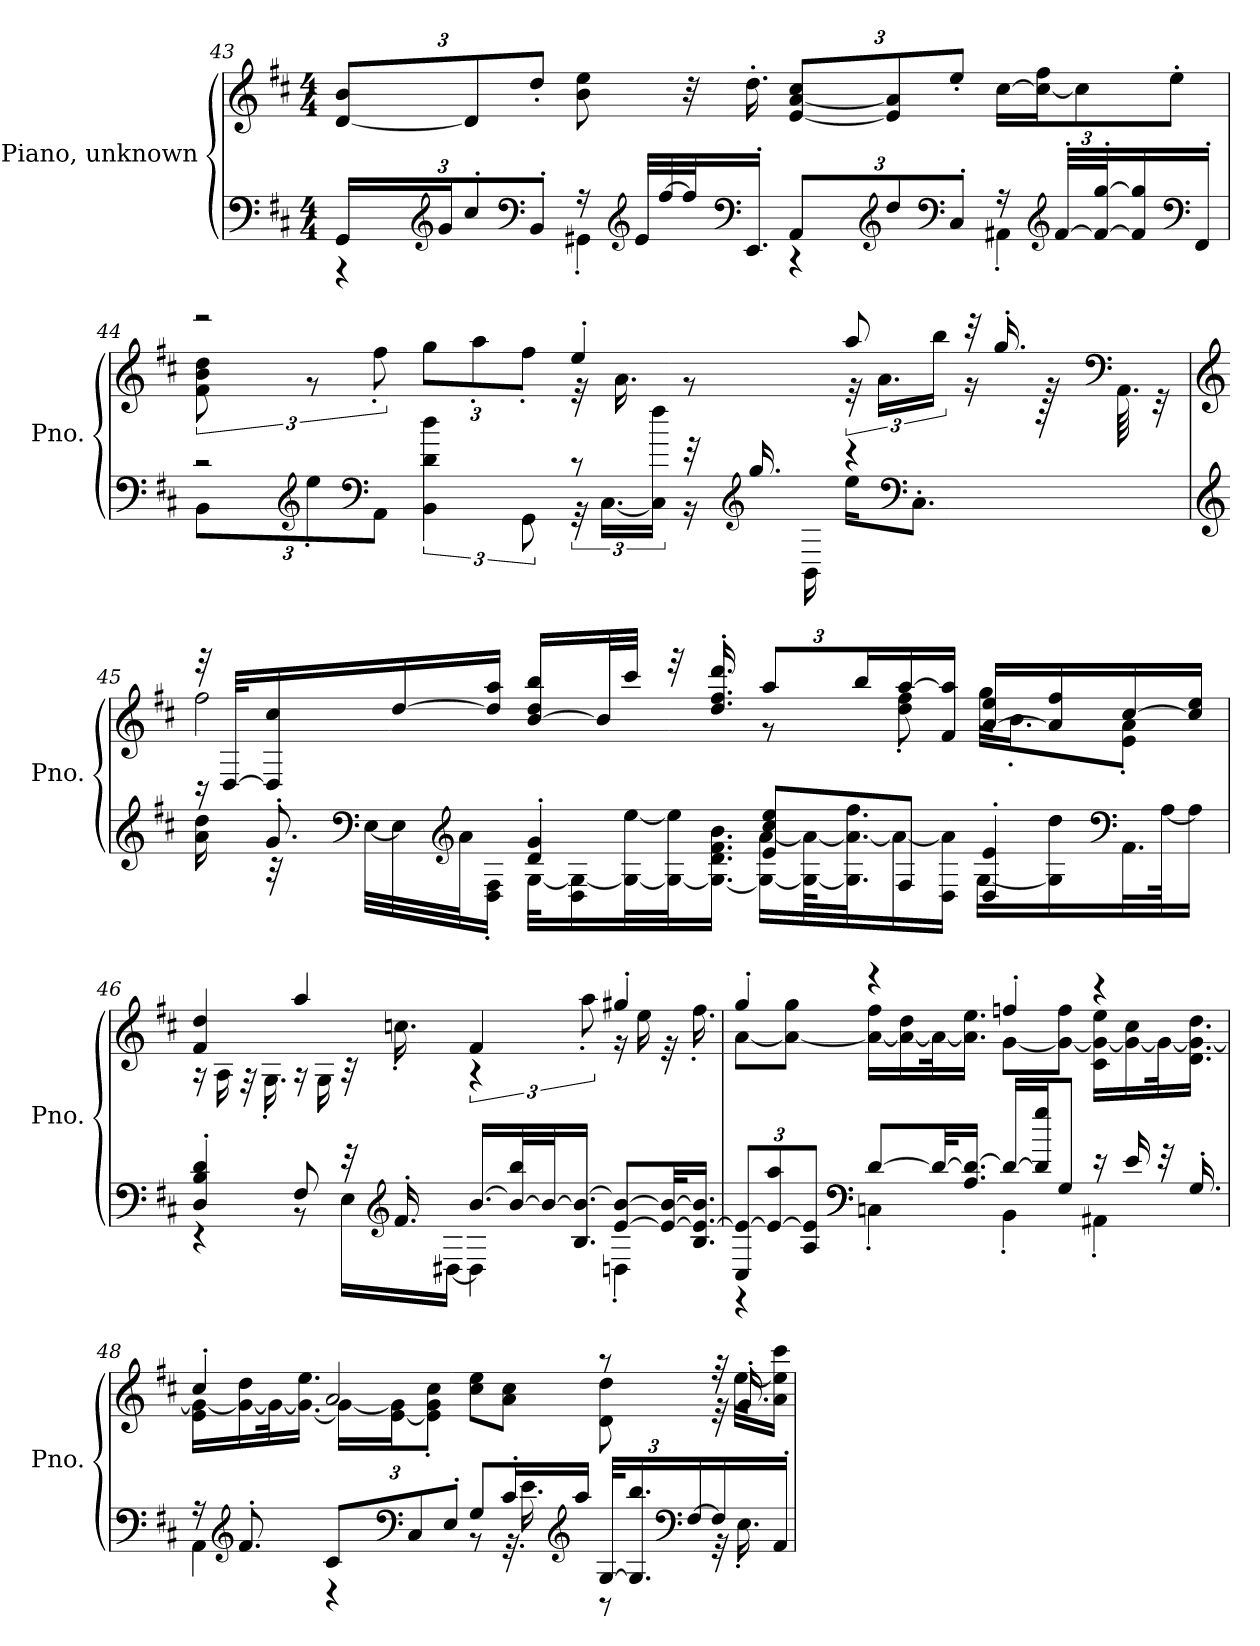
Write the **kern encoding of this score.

**kern	**kern
*part1	*part1
*staff2	*staff1
*I"Piano, unknown	*
*I'Pno.	*
!!LO:LB:g=z
*clefF4	*clefG2
*k[f#c#]	*k[f#c#]
*M4/4	*M4/4
*Xbrackettup	*Xbrackettup
=43	=43
*^	*
24GG/LL	4r	[12d/ 12b/L
*clefG2	*	*
24g/J	.	.
12cc#'/	.	12d/]
*clefF4	*	*
12BB'/J	.	12dd'/J
16r	4GG#X'\	8b\ 8ee\
*clefG2	*	*
32e/LLL	.	.
[32ff#/	.	.
32ff#/J]	.	32r
*clefF4	*	*
16.EE'/JJ	.	16.dd'\
12AA/L	4r	[12e/ [12a/ 12cc#/L
*clefG2	*	*
12dd/	.	12e/] 12a/]
*clefF4	*	*
12C#'/J	.	12ee'/J
16r	4AA#X'\	[24cc#\LL
.	.	24cc#\_ 24ff#\J
*clefG2	*	*
[32f#'/LLL	.	.
.	.	12cc#\]
32f#/_' [32gg/'J	.	.
16f#/] 16gg/]	.	.
.	.	12ee'\J
*clefF4	*	*
16FF#'/JJ	.	.
!!LO:PB:g=z
=44	=44	=44
*	*	*^
*	*	*	*brackettup
2r	12BB\L	2r	12f#\ 12b\ 12dd\
*clefG2	*	*	*
.	12ee'\	.	12r
*clefF4	*	*	*
.	12AA\J	.	12ff#'\
*	*brackettup	*	*Xbrackettup
.	6BB\ 6d\ 6dd\	.	12gg\L
.	.	.	12aa'\
.	12GG\	.	12ff#'\J
8r	48r	4ee'/	32r
.	[24.C#\LL	.	.
.	.	.	16.a\
.	24C#\] 24ff#\JJ	.	.
32r	16r	.	8r
*clefG2	*	*	*
16.gg/	.	.	.
.	16BB\	.	.
*	*	*	*brackettup
4r	16ee\KL	8aa/	48r
.	.	.	24.a\LL
*clefF4	*	*	*
.	8.C#'\J	.	.
.	.	.	24bb\JJ
.	.	32r	16r
.	.	16.gg'/	.
.	.	.	128r
*	*	*clefF4	*
.	.	.	64.AA\
.	.	.	32r
!!LO:LB:g=z	!!
=45	=45	=45	=45
*clefG2	*	*clefG2	*
16r	16a\ 16dd\	32r	2ff#\
.	.	[32D/KLL	.
8.g'/	32r	16D/] 16cc#/	.
*clefF4	*	*	*
.	[32E\LLL	.	.
.	32E\]	[16dd/	.
*clefG2	*	*	*
.	32a\J	.	.
.	16D\' 16F#\'JJ	16dd/] 16aa/JJ	.
4d/' 4g/'	[32G\KLL	[16b/ 16dd/ 16bb/LL	.
.	16D\ 16G\_	.	.
.	.	32b/L]	.
.	32G\_ [32ee\L	32ccc#/JJJ	.
.	32G\_ 32ee\]J	32r	.
.	16.G\_ 16.d\ 16.f#\ 16.b\JJ	16.dd/' 16.ff#/' 16.ddd/'	.
*	*	*Xbrackettup	*
8e/ 8cc#/ 8ee/L	16G\_ [16a\LL	12aa/L	8r
.	64G\_ 64a\_KL	.	.
.	32.G\] 32.a\_ 32.ff#\J	.	.
.	.	24bb/L	.
8F#/J	16a\_	[16aa/	8dd\' 8ff#\'
.	16D\ 16a\]JJ	16f#/ 16aa/]JJ	.
4D/' 4e/'	[16G\LL	[16a/ 16ee/LL	32gg\KLL
.	.	.	16.b'\J
.	16G\] 16dd\	16a/] 16ff#/	.
*clefF4	*	*	*
.	32.AA\L	[16cc#/	8e\' 8a\'J
.	[64A\JK	.	.
.	16A\JJ]	16cc#/] 16ee/JJ	.
!!LO:LB:g=z	!!
=46	=46	=46	=46
4D/' 4B/' 4d/'	4r	4f#/ 4dd/	16r
.	.	.	16A\
.	.	.	32r
.	.	.	16.G'\
8F#/	8r	4aa/	16r
.	.	.	16G\
32r	16E\LL	.	32r
*clefG2	*	*	*
16.f#'/	.	.	16.ccn'\
.	[16D#X\JJ	.	.
*	*	*	*brackettup
[16.b/LL	4D#\]	4f#/	6r
32b/_ 32bb/L	.	.	.
32b/J_	.	.	.
16.B/ 16.b/_JJ	.	.	.
.	.	.	12aa'\
[8e/ 8b/_L	4Dn'\	4gg#X'/	16r
.	.	.	16ee\
32e/_ 32b/_KL	.	.	32r
16.B/ 16.e/_ 16.b/]JJ	.	.	16.ff#'\
!!LO:LB:g=z	!!
=47	=47	=47	=47
*Xbrackettup	*	*	*
12C#/ 12e/_L	4r	4gg'/	[8a\L
12e/_ 12aa/	.	.	.
.	.	.	8a\_ 8gg\J
12A/ 12e/]J	.	.	.
*clefF4	*	*	*
[8d/L	4Cn'\	4r	16a\_ 16ff#\LL
.	.	.	16a\_ 16dd\
32d/KL_	.	.	32a\K_
16.A/ 16.d/_JJ	.	.	16.a\] 16.ee\JJ
16d/LL_	4BB'\	4ffn'/	[8g\L
16d/] 16gg/J	.	.	.
8G/J	.	.	8g\_ 8ff\J
16r	4AA#X'\	4r	16c#\ 16g\_ 16ee\LL
16e/	.	.	16g\_ 16cc#\
32r	.	.	32g\K_
16.G'/	.	.	16.d\ 16.g\_ 16.dd\JJ
!!LO:LB:g=z	!!
=48	=48	=48	=48
16r	4AA\	4cc#'/	16e\ 16g\_LL
*clefG2	*	*	*
8.f#'/	.	.	16g\_ 16dd\
.	.	.	32g\K_
.	.	.	16.g\_ 16.ee\JJ
12c#/L	4r	2a/	16g\LL_
.	.	.	[16e\ 16g\]J
*clefF4	*	*	*
12C#/	.	.	.
.	.	.	8e\]' 8g\' 8cc#\'J
12E'/J	.	.	.
8G/L	8r	.	8cc#\ 8ee\L
16c#'/L	32r	.	8a\ 8cc#\J
.	16.e'\	.	.
*clefG2	*	*	*
16aa/JJ	.	.	.
[48G/KLL	8r	8r	8d\ 8dd\
24.G/] 24.bb/	.	.	.
*clefF4	*	*	*
[24F#/	.	.	.
16F#/]	32r	32r	32r
.	16.E'\	16.g'/	[32ee\KLL
16AA'/JJ	.	.	16a\ 16ee\] 16ccc#\JJ
*v	*v	*	*
*	*v	*v
=	=
*-	*-
